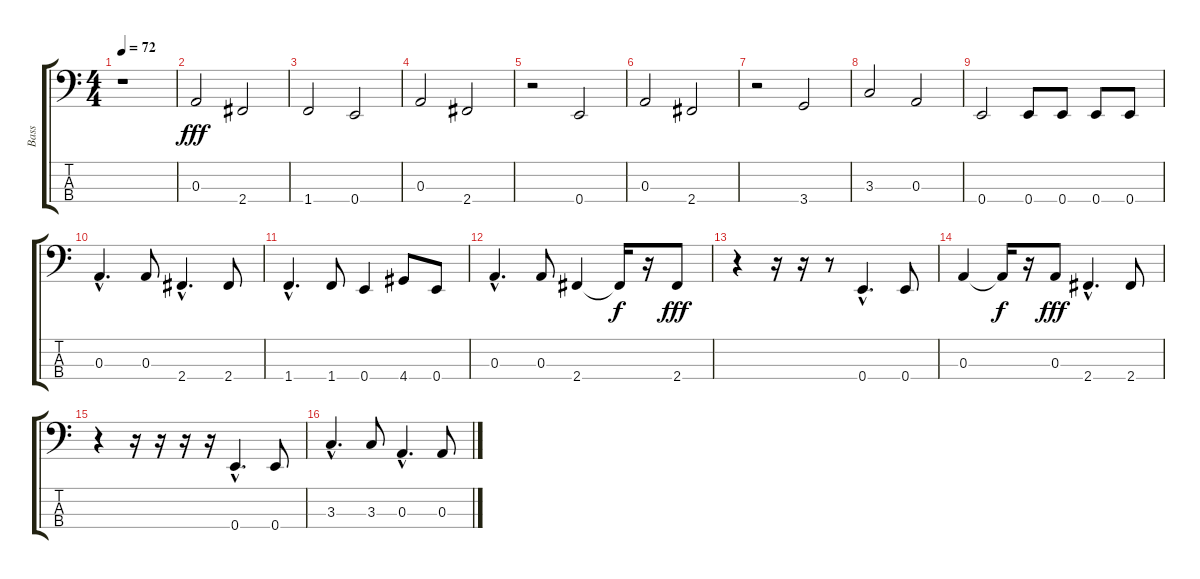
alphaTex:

\track ("Bass" "Bass") {instrument fretlessbass}
\staff {score tabs}
\tuning (G2 D2 A1 E1) {hide}
\ts (4 4)
\tempo 72
\clef f4
\ks c
r.1{dy fff instrument fretlessbass} |
0.3.2 2.4.2 |
1.4.2 0.4.2 |
0.3.2 2.4.2 |
r.2 0.4.2 |
0.3.2 2.4.2 |
r.2 3.4.2 |
3.3.2 0.3.2 |
0.4.2 0.4.8 0.4.8 0.4.8 0.4.8 |
0.3{hac}.4{d} 0.3.8 2.4{hac}.4{d} 2.4.8 |
1.4{hac}.4{d} 1.4.8 0.4.4 4.4.8 0.4.8 |
0.3{hac}.4{d} 0.3.8 2.4.4 2.4{t}.16{dy f} r.16 2.4.8{dy fff} |
r.4 r.16 r.16 r.8 0.4{hac}.4{d} 0.4.8 |
0.3.4 0.3{t}.16{dy f} r.16 0.3.8{dy fff} 2.4{hac}.4{d} 2.4.8 |
r.4 r.16 r.16 r.16 r.16 0.4{hac}.4{d} 0.4.8 |
3.3{hac}.4{d} 3.3.8 0.3{hac}.4{d} 0.3.8
